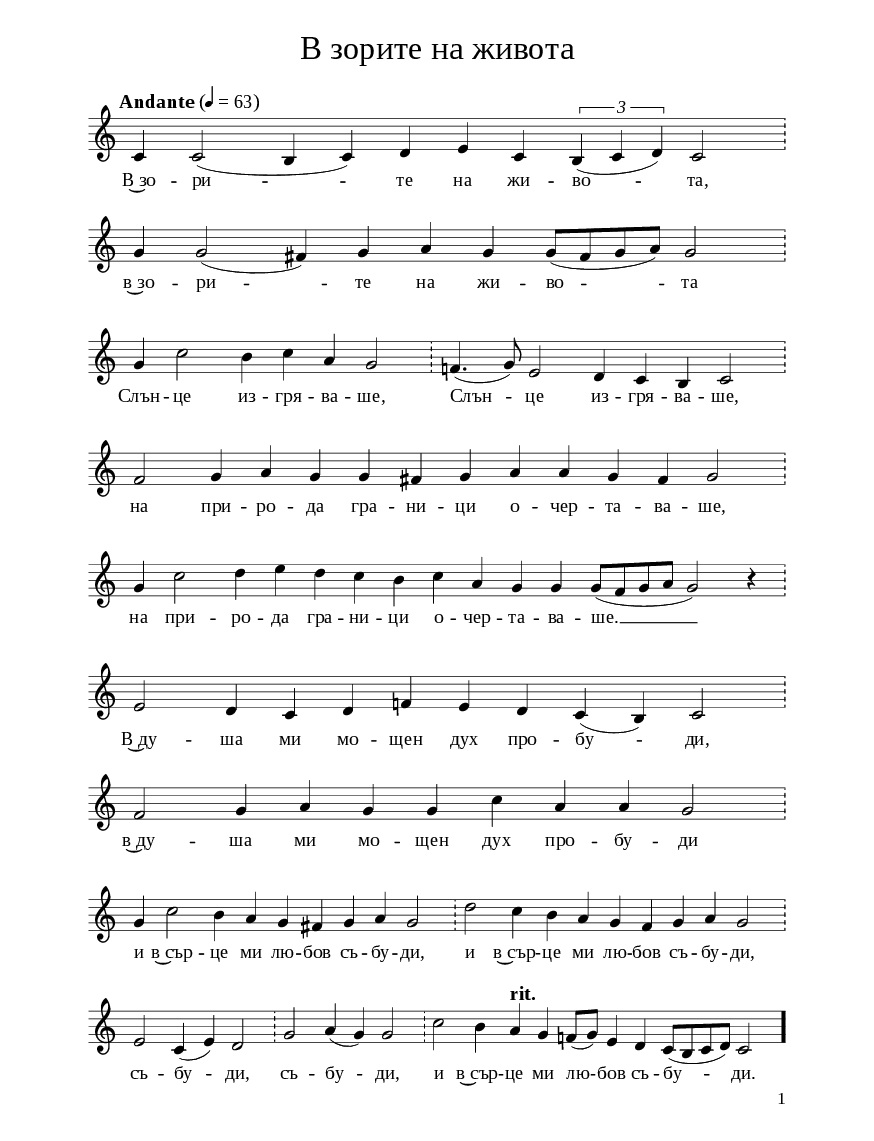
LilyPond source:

\version "2.24.4"

% include paper part and global functions
\include "include/globals.ily"

\bookpart {
  \label #'ref081
  \tocItem \markup "В зорите на живота"
  \paper {
    print-all-headers = ##t
    print-page-number = ##t
    print-first-page-number = ##t

    % put page numbers on the bottom
    oddHeaderMarkup = \markup ""
    evenHeaderMarkup = \markup ""
    oddFooterMarkup = \markup
    \fill-line {
      ""
      \if \should-print-page-number \fromproperty #'page:page-number-string
    }
    evenFooterMarkup = \markup
    \fill-line {
      \if \should-print-page-number \fromproperty #'page:page-number-string
      ""
    }

    left-margin = 1.5\cm
    right-margin = 1.5\cm
    top-margin = 1.6\cm
    bottom-margin = 1.2\cm
    ragged-bottom = ##t % do not spread the staves to fill the whole vertical space

    % change distance between staves
    system-system-spacing =
    #'((basic-distance . 15)
       (minimum-distance . 6)
       (padding . 1)
       (stretchability . 12))
  }
  \score {
    \include "include/score-layout.ily"

    \new Voice \absolute {
      \clef treble
      \key c \major
      \omit Score.TimeSignature
      \cadenzaOn % allows custom bar lines
      \tempoFunc "Andante" 4 "63"

      c '4  c'2 ( b4 c' ) d'   e'4 c' \times 2/3 { b4 ( c'4 d' ) }

      c'2 \bar "!"  \break g'4 g'2 ( fis'4 )

      g'4 a' g'    g'8 ( [fis' g' a'] ) g'2  \bar "!" \break

      g'4 c''2 b'4 c''4 a' g'2 \bar "!" f'4. ( g'8 ) e'2 d'4 c'4 b c'2  \bar "!"  \break

      f'2 g'4 a' g' g'4 fis' g' a' a' g'4 fis' g'2 \bar "!" \break

      g'4 c''2 d''4 e'' d''4 c'' b' c'' a' g'4 g' g'8 ( [ fis' g' a' ]  g'2  ) r4  \bar "!" \break

      e'2 d'4 c' d'4 f' e' d'  c'4 ( b ) c'2 \bar "!" \break f'2 g'4 a'  g'4 g' c'' a' a'4 g'2 \bar"!" \break

      g'4 c''2  b'4 a' g'4  fis' g' a' g'2 \bar "!"

      d''2 c''4  b' a' g'4   fis' g' a' g'2  \bar "!" \break

      e'2 c'4 ( e' ) d'2 \bar "!" g'2 a'4 ( g' ) g'2 \bar "!" c''2 b'4 \tempo "rit." a' g' f'8 ( [g'] )   e'4 d' c'8 ( [b c' d' ])   c'2 \bar "."
    }

    \addlyrics {
      В~зо -- ри --
      те на жи -- во -- та, в~зо -- ри -- те на жи --
      во -- та Слън -- це из -- гря -- ва -- ше, Слън --
      це из -- гря -- ва -- ше, на при -- ро -- да гра
      -- ни -- ци о -- чер -- та -- ва -- ше, на при --
      ро -- да гра -- ни -- ци о -- чер -- та -- ва --
      ше. __ В~ду -- ша ми мо -- щен дух про -- бу --
      ди,  в~ду -- ша ми мо -- щен дух про -- бу --
      ди и в~сър -- це ми лю -- бов съ -- бу -- ди,
      и "в~сър-" -- це ми лю -- бов съ -- бу -- ди, съ --
      бу -- ди, съ -- бу -- ди, и "в~сър-" -- це ми "лю-" --
      бов съ -- бу -- ди.}

      \header {
        title = \titleFunc #'ref_desc_6 "В зорите на живота" "V zorite na Života"
      }

      \midi{}

    } % score


  } % bookpart
